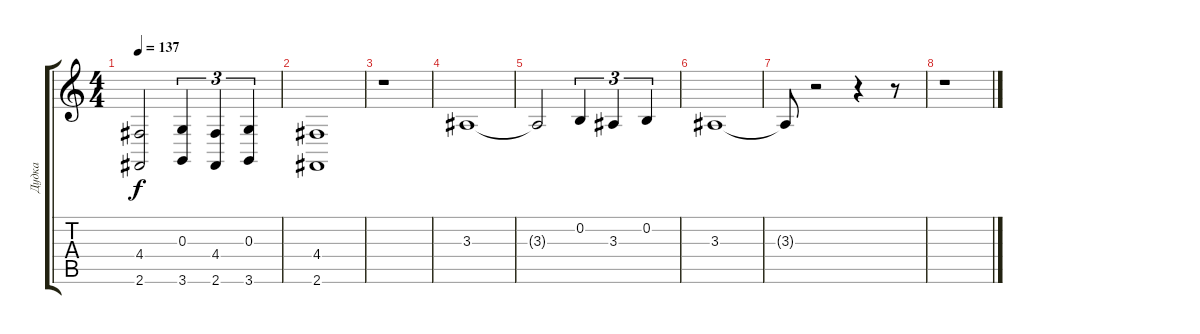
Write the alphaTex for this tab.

\track ("Дудка" "Дудка") {instrument trumpet}
\staff {score tabs}
\tuning (E4 B3 G3 D3 A2 E2) {hide}
\ts (4 4)
\tempo 137
\clef g2
\ks c
(4.4{t} 2.6{t}).2{dy f} (0.3 3.6).4{tu (3 2)} (4.4 2.6).4{tu (3 2)} (0.3 3.6).4{tu (3 2)} |
(4.4 2.6).1 |
r.1 |
3.3.1 |
3.3{t}.2 0.2.4{tu (3 2)} 3.3.4{tu (3 2)} 0.2.4{tu (3 2)} |
3.3.1 |
3.3{t}.8 r.2 r.4 r.8 |
r.1
